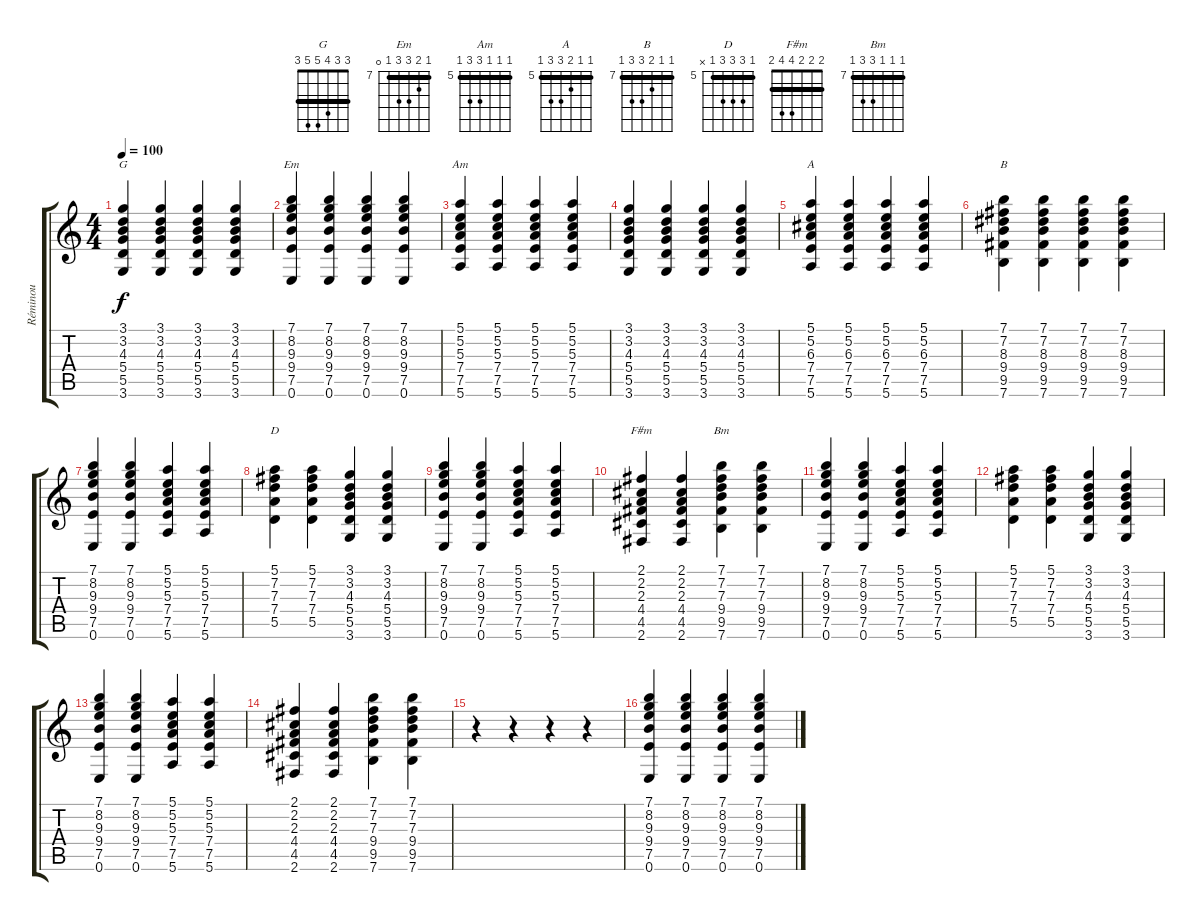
\track ("Réminou" "Réminou") {instrument acousticguitarnylon}
\staff {score tabs}
\tuning (E4 B3 G3 D3 A2 E2) {hide}
\chord ("G" 3 3 4 5 5 3) {barre 3}
\chord ("Em" 7 8 9 9 7 0) {firstfret 7 barre 7}
\chord ("Am" 5 5 5 7 7 5) {firstfret 5 barre 5}
\chord ("A" 5 5 6 7 7 5) {firstfret 5 barre 5}
\chord ("B" 7 7 8 9 9 7) {firstfret 7 barre 7}
\chord ("D" 5 7 7 7 5 x) {firstfret 5 barre 5}
\chord ("F#m" 2 2 2 4 4 2) {barre 2}
\chord ("Bm" 7 7 7 9 9 7) {firstfret 7 barre 7}
\ts (4 4)
\tempo 100
\clef g2
\ks c
(3.1 3.2 4.3 5.4 5.5 3.6).4{ch "G" dy f} (3.1 3.2 4.3 5.4 5.5 3.6).4 (3.1 3.2 4.3 5.4 5.5 3.6).4 (3.1 3.2 4.3 5.4 5.5 3.6).4 |
(7.1 8.2 9.3 9.4 7.5 0.6).4{ch "Em"} (7.1 8.2 9.3 9.4 7.5 0.6).4 (7.1 8.2 9.3 9.4 7.5 0.6).4 (7.1 8.2 9.3 9.4 7.5 0.6).4 |
(5.1 5.2 5.3 7.4 7.5 5.6).4{ch "Am"} (5.1 5.2 5.3 7.4 7.5 5.6).4 (5.1 5.2 5.3 7.4 7.5 5.6).4 (5.1 5.2 5.3 7.4 7.5 5.6).4 |
(3.1 3.2 4.3 5.4 5.5 3.6).4 (3.1 3.2 4.3 5.4 5.5 3.6).4 (3.1 3.2 4.3 5.4 5.5 3.6).4 (3.1 3.2 4.3 5.4 5.5 3.6).4 |
(5.1 5.2 6.3 7.4 7.5 5.6).4{ch "A"} (5.1 5.2 6.3 7.4 7.5 5.6).4 (5.1 5.2 6.3 7.4 7.5 5.6).4 (5.1 5.2 6.3 7.4 7.5 5.6).4 |
(7.1 7.2 8.3 9.4 9.5 7.6).4{ch "B"} (7.1 7.2 8.3 9.4 9.5 7.6).4 (7.1 7.2 8.3 9.4 9.5 7.6).4 (7.1 7.2 8.3 9.4 9.5 7.6).4 |
(7.1 8.2 9.3 9.4 7.5 0.6).4 (7.1 8.2 9.3 9.4 7.5 0.6).4 (5.1 5.2 5.3 7.4 7.5 5.6).4 (5.1 5.2 5.3 7.4 7.5 5.6).4 |
(5.1 7.2 7.3 7.4 5.5).4{ch "D"} (5.1 7.2 7.3 7.4 5.5).4 (3.1 3.2 4.3 5.4 5.5 3.6).4 (3.1 3.2 4.3 5.4 5.5 3.6).4 |
(7.1 8.2 9.3 9.4 7.5 0.6).4 (7.1 8.2 9.3 9.4 7.5 0.6).4 (5.1 5.2 5.3 7.4 7.5 5.6).4 (5.1 5.2 5.3 7.4 7.5 5.6).4 |
(2.1 2.2 2.3 4.4 4.5 2.6).4{ch "F#m"} (2.1 2.2 2.3 4.4 4.5 2.6).4 (7.1 7.2 7.3 9.4 9.5 7.6).4{ch "Bm"} (7.1 7.2 7.3 9.4 9.5 7.6).4 |
(7.1 8.2 9.3 9.4 7.5 0.6).4 (7.1 8.2 9.3 9.4 7.5 0.6).4 (5.1 5.2 5.3 7.4 7.5 5.6).4 (5.1 5.2 5.3 7.4 7.5 5.6).4 |
(5.1 7.2 7.3 7.4 5.5).4 (5.1 7.2 7.3 7.4 5.5).4 (3.1 3.2 4.3 5.4 5.5 3.6).4 (3.1 3.2 4.3 5.4 5.5 3.6).4 |
(7.1 8.2 9.3 9.4 7.5 0.6).4 (7.1 8.2 9.3 9.4 7.5 0.6).4 (5.1 5.2 5.3 7.4 7.5 5.6).4 (5.1 5.2 5.3 7.4 7.5 5.6).4 |
(2.1 2.2 2.3 4.4 4.5 2.6).4 (2.1 2.2 2.3 4.4 4.5 2.6).4 (7.1 7.2 7.3 9.4 9.5 7.6).4 (7.1 7.2 7.3 9.4 9.5 7.6).4 |
r.4 r.4 r.4 r.4 |
(7.1 8.2 9.3 9.4 7.5 0.6).4 (7.1 8.2 9.3 9.4 7.5 0.6).4 (7.1 8.2 9.3 9.4 7.5 0.6).4 (7.1 8.2 9.3 9.4 7.5 0.6).4
